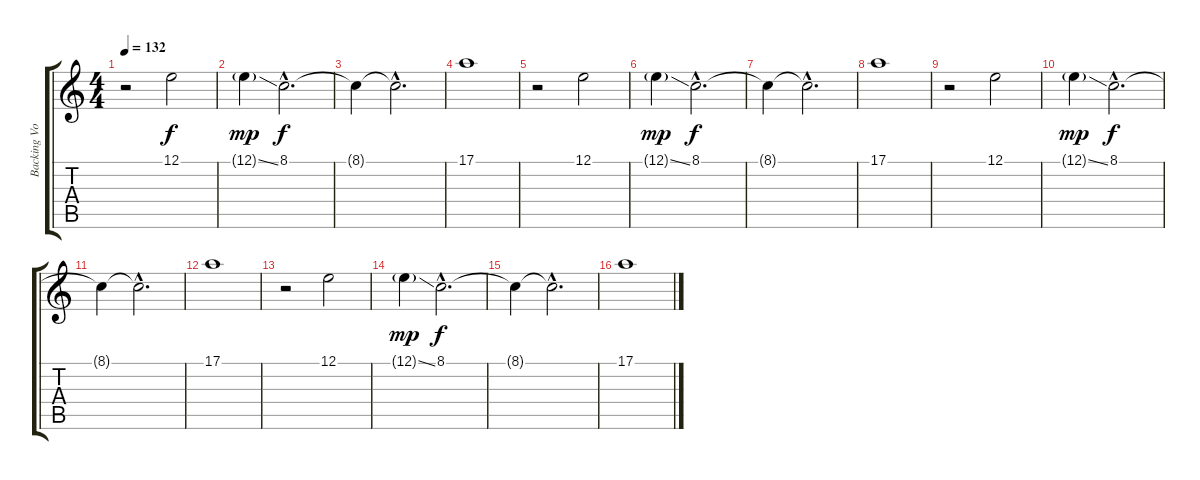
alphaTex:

\track ("Backing Vocals" "Backing Vo") {instrument ocarina}
\staff {score tabs}
\tuning (E4 B3 G3 D3 A2 E2) {hide}
\ts (4 4)
\tempo 132
\clef g2
\ks c
r.2{dy f} 12.1.2 |
12.1{ss g}.4{dy mp} 8.1{hac}.2{d dy f} |
8.1{t}.4 8.1{hac t}.2{d} |
17.1.1 |
r.2 12.1.2 |
12.1{ss g}.4{dy mp} 8.1{hac}.2{d dy f} |
8.1{t}.4 8.1{hac t}.2{d} |
17.1.1 |
r.2 12.1.2 |
12.1{ss g}.4{dy mp} 8.1{hac}.2{d dy f} |
8.1{t}.4 8.1{hac t}.2{d} |
17.1.1 |
r.2 12.1.2 |
12.1{ss g}.4{dy mp} 8.1{hac}.2{d dy f} |
8.1{t}.4 8.1{hac t}.2{d} |
17.1.1
